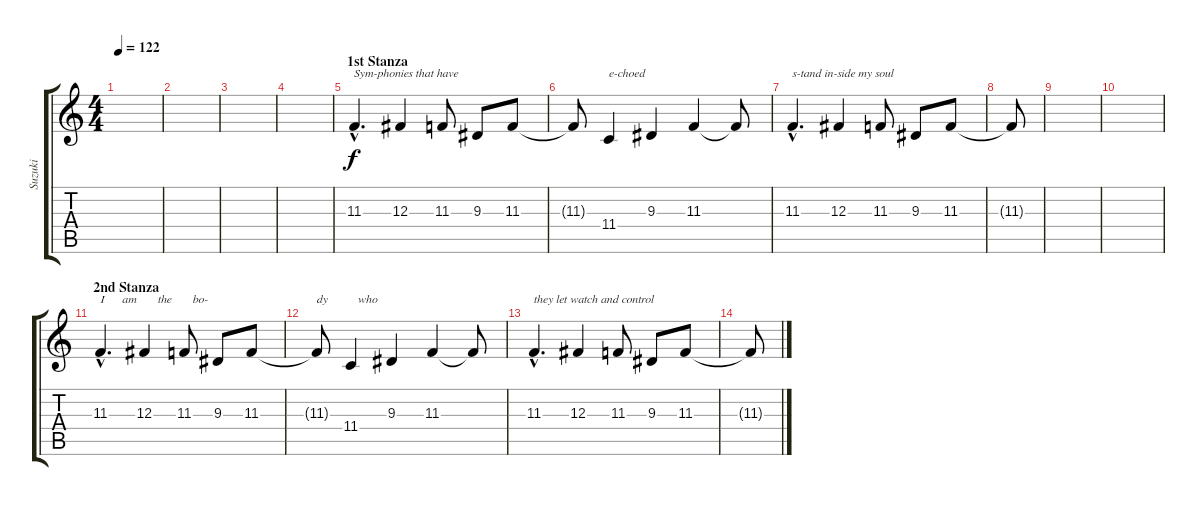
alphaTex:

\track ("Suzuki" "Suzuki") {instrument oboe}
\staff {score tabs}
\tuning (Eb4 Bb3 Gb3 Db3 Ab2 Eb2) {hide}
\ts (4 4)
\tempo 122
\clef g2
\ks c
|
|
|
|
\section ("" "1st Stanza")
11.3{hac}.4{d txt "Sym-phonies that have"} 12.3.4 11.3.8 9.3.8 11.3.8 |
11.3{t}.8 11.4.4{txt "e-choed"} 9.3.4 11.3.4 11.3{t}.8 |
11.3{hac}.4{d txt "s-tand in-side my soul"} 12.3.4 11.3.8 9.3.8 11.3.8 |
11.3{t}.8 |
|
|
\section ("" "2nd Stanza")
11.3{hac}.4{d txt "I      am       the       bo-"} 12.3.4 11.3.8 9.3.8 11.3.8 |
11.3{t}.8{txt "dy          who"} 11.4.4 9.3.4 11.3.4 11.3{t}.8 |
11.3{hac}.4{d txt "they let watch and control"} 12.3.4 11.3.8 9.3.8 11.3.8 |
11.3{t}.8
